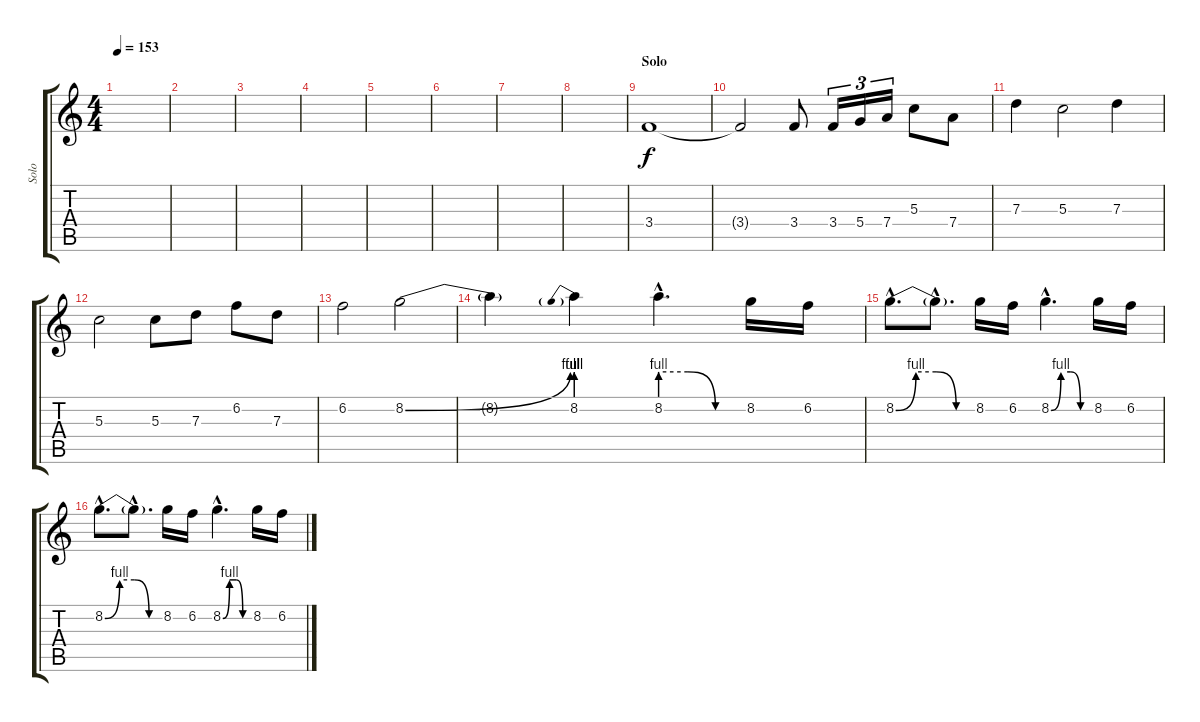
\track ("Solo" "Solo") {instrument distortionguitar}
\staff {score tabs}
\tuning (E4 B3 G3 D3 A2 E2) {hide}
\ts (4 4)
\tempo 153
\clef g2
\ks c
|
|
|
|
|
|
|
|
\section ("" "Solo")
3.4.1 |
3.4{t}.2 3.4.8 3.4.16{tu (3 2)} 5.4.16{tu (3 2)} 7.4.16{tu (3 2)} 5.3.8 7.4.8 |
7.3.4 5.3.2 7.3.4 |
5.3.2 5.3.8 7.3.8 6.2.8 7.3.8 |
6.2.2 8.2{be (bend 0 0 60 4)}.2 |
8.2{t}.4 8.2{be (prebend 0 4 60 4)}.4 8.2{be (custom 0 4 20 4 40 0 60 0) hac}.4{d} 8.2.16 6.2.16 |
8.2{be (custom 0 0 15 4 30 4 45 0 60 0) hac}.8{d} 8.2{hac t}.8{d} 8.2.16 6.2.16 8.2{be (custom 0 0 15 4 30 4 45 0 60 0) hac}.4{d} 8.2.16 6.2.16 |
8.2{be (custom 0 0 15 4 30 4 45 0 60 0) hac}.8{d} 8.2{hac t}.8{d} 8.2.16 6.2.16 8.2{be (custom 0 0 15 4 30 4 45 0 60 0) hac}.4{d} 8.2.16 6.2.16
